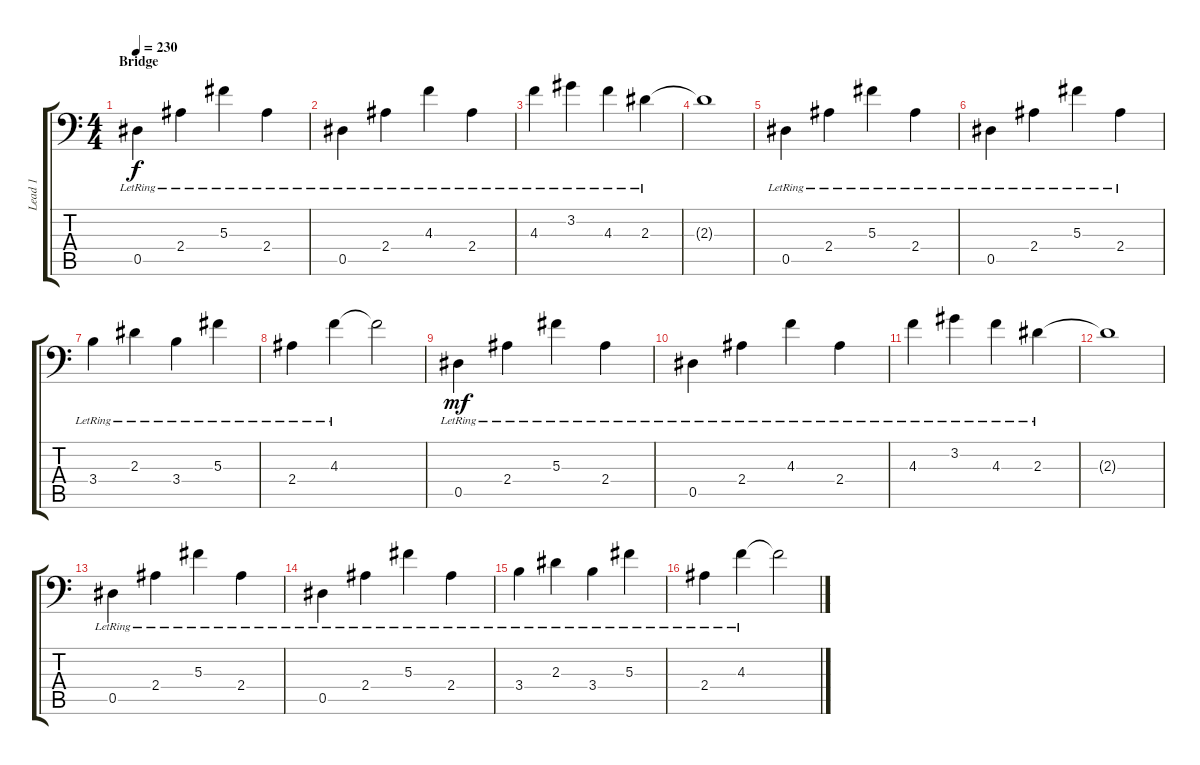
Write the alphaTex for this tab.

\track ("Lead 1" "Lead 1") {instrument overdrivenguitar}
\staff {score tabs}
\tuning (Bb3 F3 Db3 Ab2 Eb2 Bb1) {hide}
\ts (4 4)
\section ("" "Bridge")
\tempo 230
\clef f4
\ks c
0.5{lr}.4{dy f instrument electricguitarclean} 2.4{lr}.4 5.3{lr}.4 2.4{lr}.4 |
0.5{lr}.4 2.4{lr}.4 4.3{lr}.4 2.4{lr}.4 |
4.3{lr}.4 3.2{lr}.4 4.3{lr}.4 2.3{lr}.4 |
2.3{t}.1 |
0.5{lr}.4 2.4{lr}.4 5.3{lr}.4 2.4{lr}.4 |
0.5{lr}.4 2.4{lr}.4 5.3{lr}.4 2.4{lr}.4 |
3.4{lr}.4 2.3{lr}.4 3.4{lr}.4 5.3{lr}.4 |
2.4{lr}.4 4.3{lr}.4 4.3{t}.2 |
0.5{lr}.4{dy mf} 2.4{lr}.4 5.3{lr}.4 2.4{lr}.4 |
0.5{lr}.4 2.4{lr}.4 4.3{lr}.4 2.4{lr}.4 |
4.3{lr}.4 3.2{lr}.4 4.3{lr}.4 2.3{lr}.4 |
2.3{t}.1 |
0.5{lr}.4 2.4{lr}.4 5.3{lr}.4 2.4{lr}.4 |
0.5{lr}.4 2.4{lr}.4 5.3{lr}.4 2.4{lr}.4 |
3.4{lr}.4 2.3{lr}.4 3.4{lr}.4 5.3{lr}.4 |
2.4{lr}.4 4.3{lr}.4 4.3{t}.2
